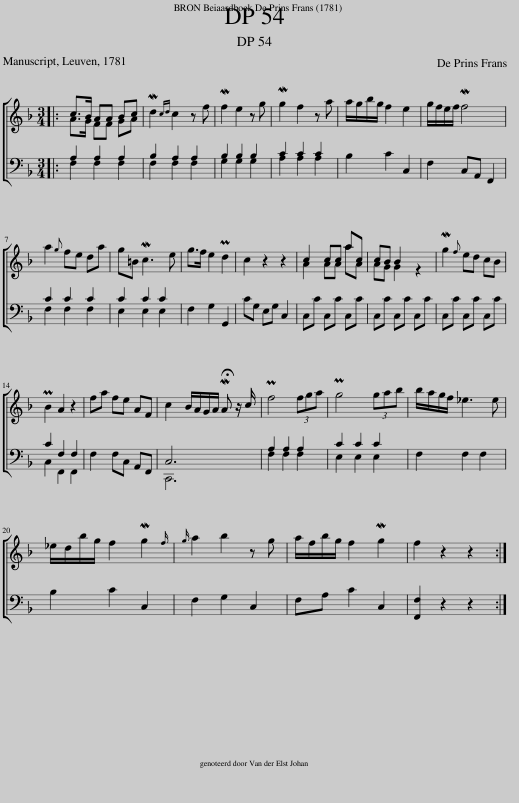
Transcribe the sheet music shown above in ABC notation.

X:1
%%score [ ( 1 2 ) ( 3 4 ) ]
L:1/8
M:3/4
I:linebreak $
K:F
V:1 treble
V:2 treble
V:3 bass
V:4 bass
V:1
|: c>B AA Bc | Md2{cd} c2 z f | Mf2 e2 z g | Mg2 f2 z a | a/g/b/g/ f2 e2 | %5
 g/f/e/f/ Mf4 |$ a2{g} fe da | g=B Mc3 e | g>f e2 Pd2 | c2 z2 z2 | %10
 c2 cc ac | cB B2 z2 | Mg2{f} ed cB |$ PB2 A2 z2 | fa fe AF | %15
 c2 B/A/G/A/ !fermata!MA z/ c/ | Pf4 (3fga | Pg4 (3gab | b/a/g/f/ _e3 e |$ _e/d/b/g/ f2 Mg2{f | %20
g} a2 b2 z g | a/f/b/g/ f2 Mg2 | f2 z2 z2 :| %23
V:2
|: A>G FF GA | x6 | x6 | x6 | x6 | %5
 x6 |$ x6 | x6 | x6 | x6 | %10
 A2 AA aA | AG G2 x2 | x6 |$ x6 | x6 | %15
 x6 | x6 | x6 | x6 |$ x6 | %20
 x6 | x6 | x6 :| %23
V:3
|: A,2 A,2 A,2 | B,2 A,2 A,2 | B,2 B,2 B,2 | C2 C2 C2 | B,2 C2 C,2 | %5
 F,2 C,A,, F,,2 |$ C2 C2 C2 | C2 C2 C2 | F,2 G,2 G,,2 | CG, E,G, C,2 | %10
 C,C C,C C,C | C,C C,C C,C | C,C C,C C,C |$ C2 F,2 F,2 | F,2 F,C, A,,F,, | %15
 C,6 | A,2 A,2 A,2 | C2 C2 C2 | F,2 F,2 F,2 |$ B,2 C2 C,2 | %20
 F,2 G,2 C,2 | F,A, C2 C,2 | [F,,F,]2 z2 z2 :| %23
V:4
|: F,2 F,2 F,2 | F,2 F,2 F,2 | G,2 G,2 G,2 | A,2 A,2 A,2 | x6 | %5
 x6 |$ F,2 F,2 F,2 | E,2 E,2 E,2 | x6 | x6 | %10
 x6 | x6 | x6 |$ C,2 F,,2 F,,2 | x6 | %15
 C,,6 | F,2 F,2 F,2 | E,2 E,2 E,2 | x6 |$ x6 | %20
 x6 | x6 | x6 :| %23
